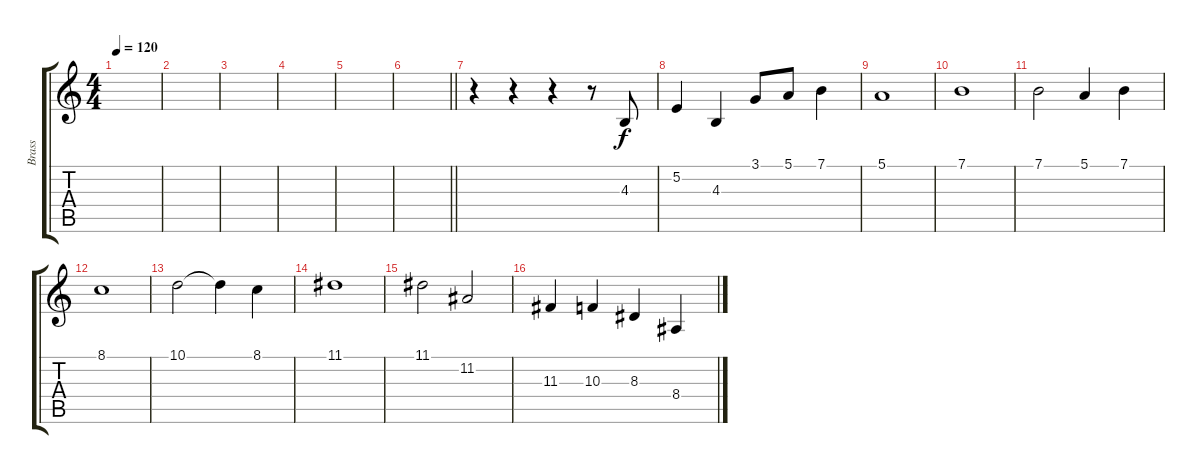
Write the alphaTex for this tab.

\track ("Brass" "Brass") {instrument frenchhorn}
\staff {score tabs}
\tuning (E4 B3 G3 D3 A2 E2) {hide}
\ts (4 4)
\tempo 120
\clef g2
\ks c
|
|
|
|
|
\barLineRight lightlight
|
\section ("" "")
r.4 r.4 r.4 r.8 4.3.8 |
5.2.4 4.3.4 3.1.8 5.1.8 7.1.4 |
5.1.1 |
7.1.1 |
7.1.2 5.1.4 7.1.4 |
8.1.1 |
10.1.2 10.1{t}.4 8.1.4 |
11.1.1 |
11.1.2 11.2.2 |
11.3.4 10.3.4 8.3.4 8.4.4
